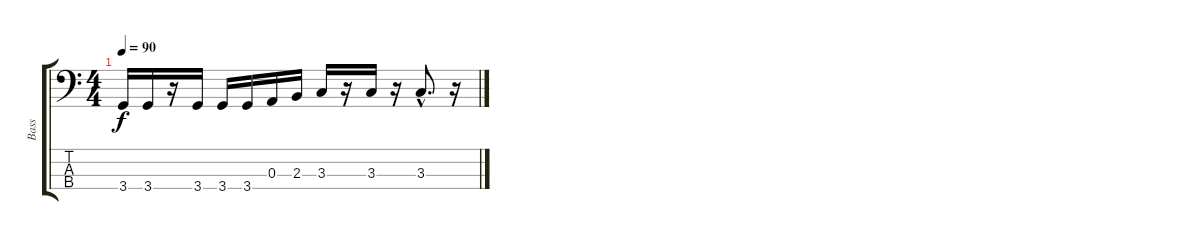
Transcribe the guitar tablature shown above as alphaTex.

\track ("Bass" "Bass") {instrument electricbassfinger}
\staff {score tabs}
\tuning (G2 D2 A1 E1) {hide}
\ts (4 4)
\tempo 90
\clef f4
\ks c
3.4.16{dy f} 3.4.16 r.16 3.4.16 3.4.16 3.4.16 0.3.16 2.3.16 3.3.16 r.16 3.3.16 r.16 3.3{hac}.8{d} r.16
